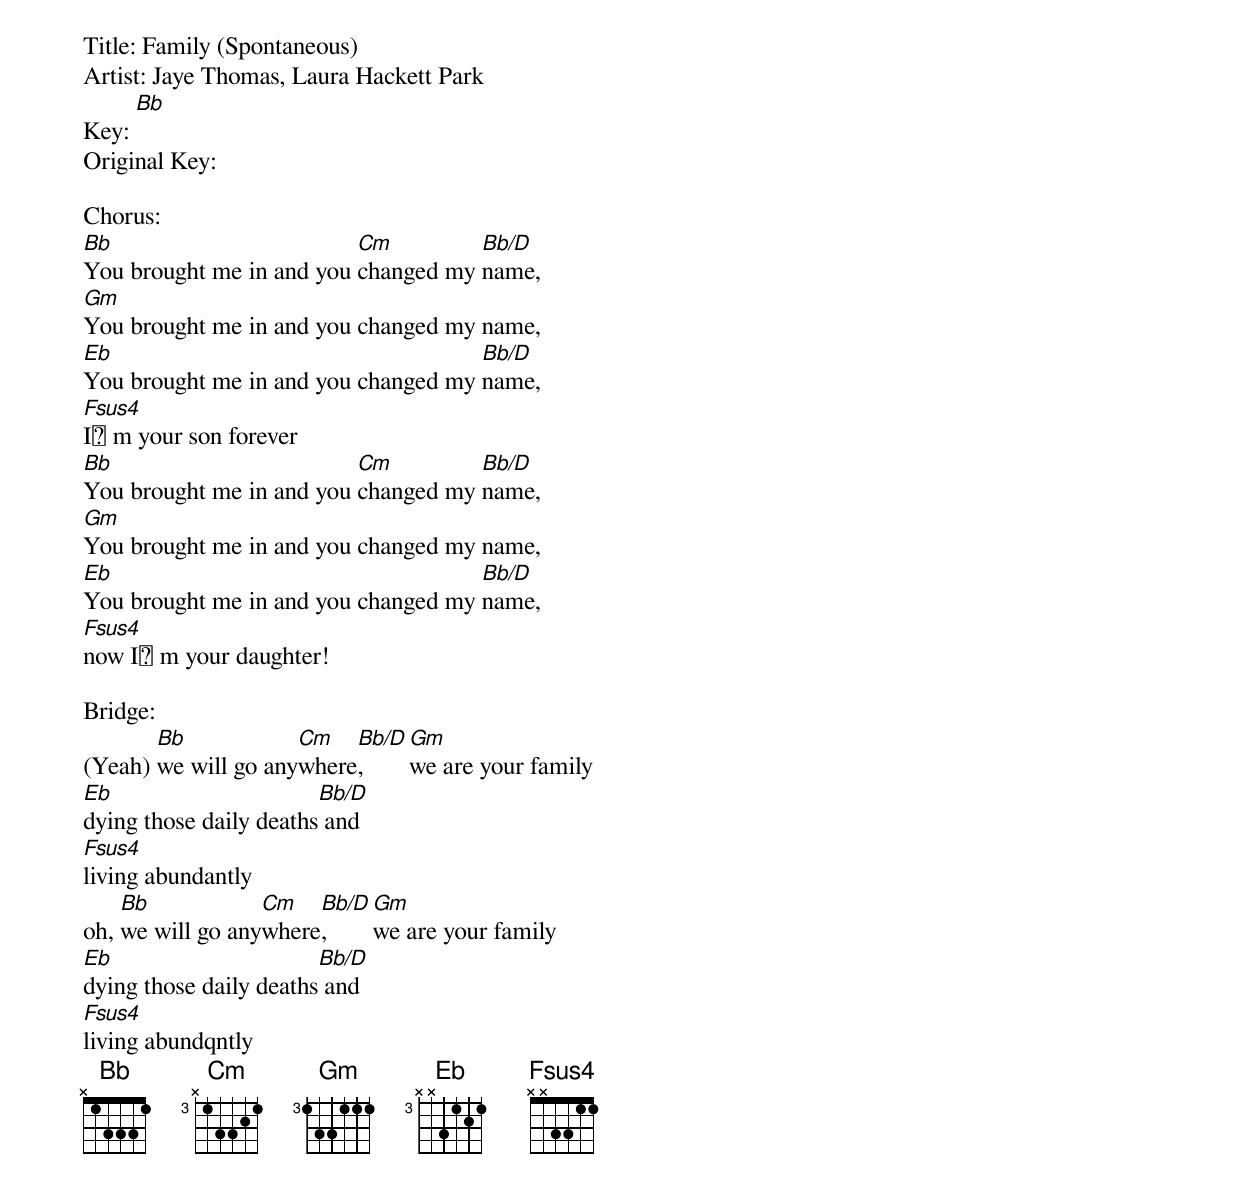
Title: Family (Spontaneous)
Artist: Jaye Thomas, Laura Hackett Park
Key: [Bb]
Original Key:

Chorus:
[Bb]You brought me in and you [Cm]changed my [Bb/D]name,
[Gm]You brought me in and you changed my name,
[Eb]You brought me in and you changed my [Bb/D]name,
[Fsus4]I m your son forever
[Bb]You brought me in and you [Cm]changed my [Bb/D]name,
[Gm]You brought me in and you changed my name,
[Eb]You brought me in and you changed my [Bb/D]name,
[Fsus4]now I m your daughter!

Bridge:
(Yeah) [Bb]we will go any[Cm]where[Bb/D], [Gm]we are your family
[Eb]dying those daily deaths[Bb/D] and
[Fsus4]living abundantly
oh, [Bb]we will go any[Cm]where[Bb/D], [Gm]we are your family
[Eb]dying those daily deaths[Bb/D] and
[Fsus4]living abundqntly
